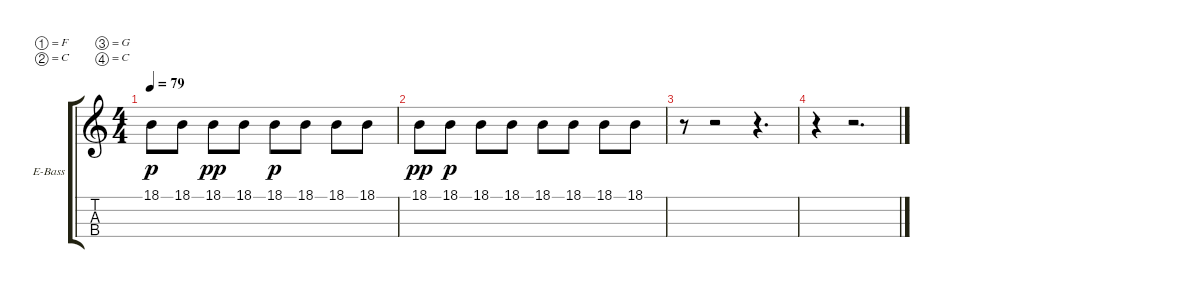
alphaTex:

\bracketExtendMode groupsimilarinstruments
\firstSystemTrackNameOrientation horizontal
\otherSystemsTrackNameOrientation horizontal
\track ("Bass" "E-Bass") {instrument electricbassfinger}
\staff {score tabs}
\tuning (F2 C2 G1 C1)
\ts (4 4)
\tempo 79
\clef g2
\ks c
18.1.8{dy p} 18.1.8 18.1.8{dy pp} 18.1.8 18.1.8{dy p} 18.1.8 18.1.8 18.1.8 |
18.1.8{dy pp} 18.1.8{dy p} 18.1.8 18.1.8 18.1.8 18.1.8 18.1.8 18.1.8 |
r.8 r.2 r.4{d} |
r.4 r.2{d}
